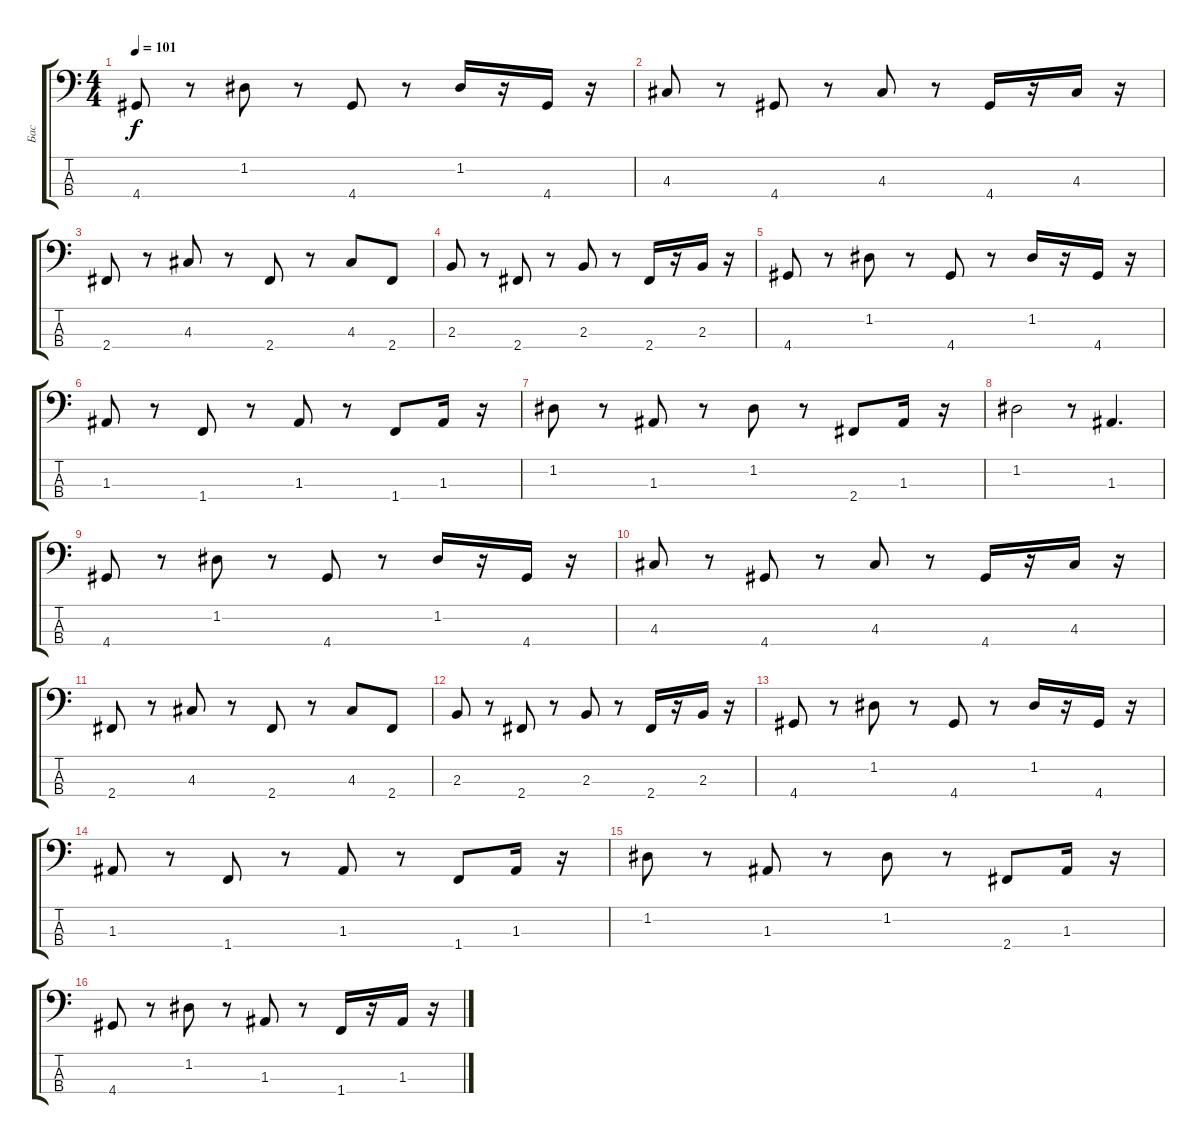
\track ("Бас" "Бас") {instrument electricbassfinger}
\staff {score tabs}
\tuning (G2 D2 A1 E1) {hide}
\ts (4 4)
\tempo 101
\clef f4
\ks c
4.4.8{dy f} r.8 1.2.8 r.8 4.4.8 r.8 1.2.16 r.16 4.4.16 r.16 |
4.3.8 r.8 4.4.8 r.8 4.3.8 r.8 4.4.16 r.16 4.3.16 r.16 |
2.4.8 r.8 4.3.8 r.8 2.4.8 r.8 4.3.8 2.4.8 |
2.3.8 r.8 2.4.8 r.8 2.3.8 r.8 2.4.16 r.16 2.3.16 r.16 |
4.4.8 r.8 1.2.8 r.8 4.4.8 r.8 1.2.16 r.16 4.4.16 r.16 |
1.3.8 r.8 1.4.8 r.8 1.3.8 r.8 1.4.8 1.3.16 r.16 |
1.2.8 r.8 1.3.8 r.8 1.2.8 r.8 2.4.8 1.3.16 r.16 |
1.2.2 r.8 1.3.4{d} |
4.4.8 r.8 1.2.8 r.8 4.4.8 r.8 1.2.16 r.16 4.4.16 r.16 |
4.3.8 r.8 4.4.8 r.8 4.3.8 r.8 4.4.16 r.16 4.3.16 r.16 |
2.4.8 r.8 4.3.8 r.8 2.4.8 r.8 4.3.8 2.4.8 |
2.3.8 r.8 2.4.8 r.8 2.3.8 r.8 2.4.16 r.16 2.3.16 r.16 |
4.4.8 r.8 1.2.8 r.8 4.4.8 r.8 1.2.16 r.16 4.4.16 r.16 |
1.3.8 r.8 1.4.8 r.8 1.3.8 r.8 1.4.8 1.3.16 r.16 |
1.2.8 r.8 1.3.8 r.8 1.2.8 r.8 2.4.8 1.3.16 r.16 |
4.4.8 r.8 1.2.8 r.8 1.3.8 r.8 1.4.16 r.16 1.3.16 r.16
